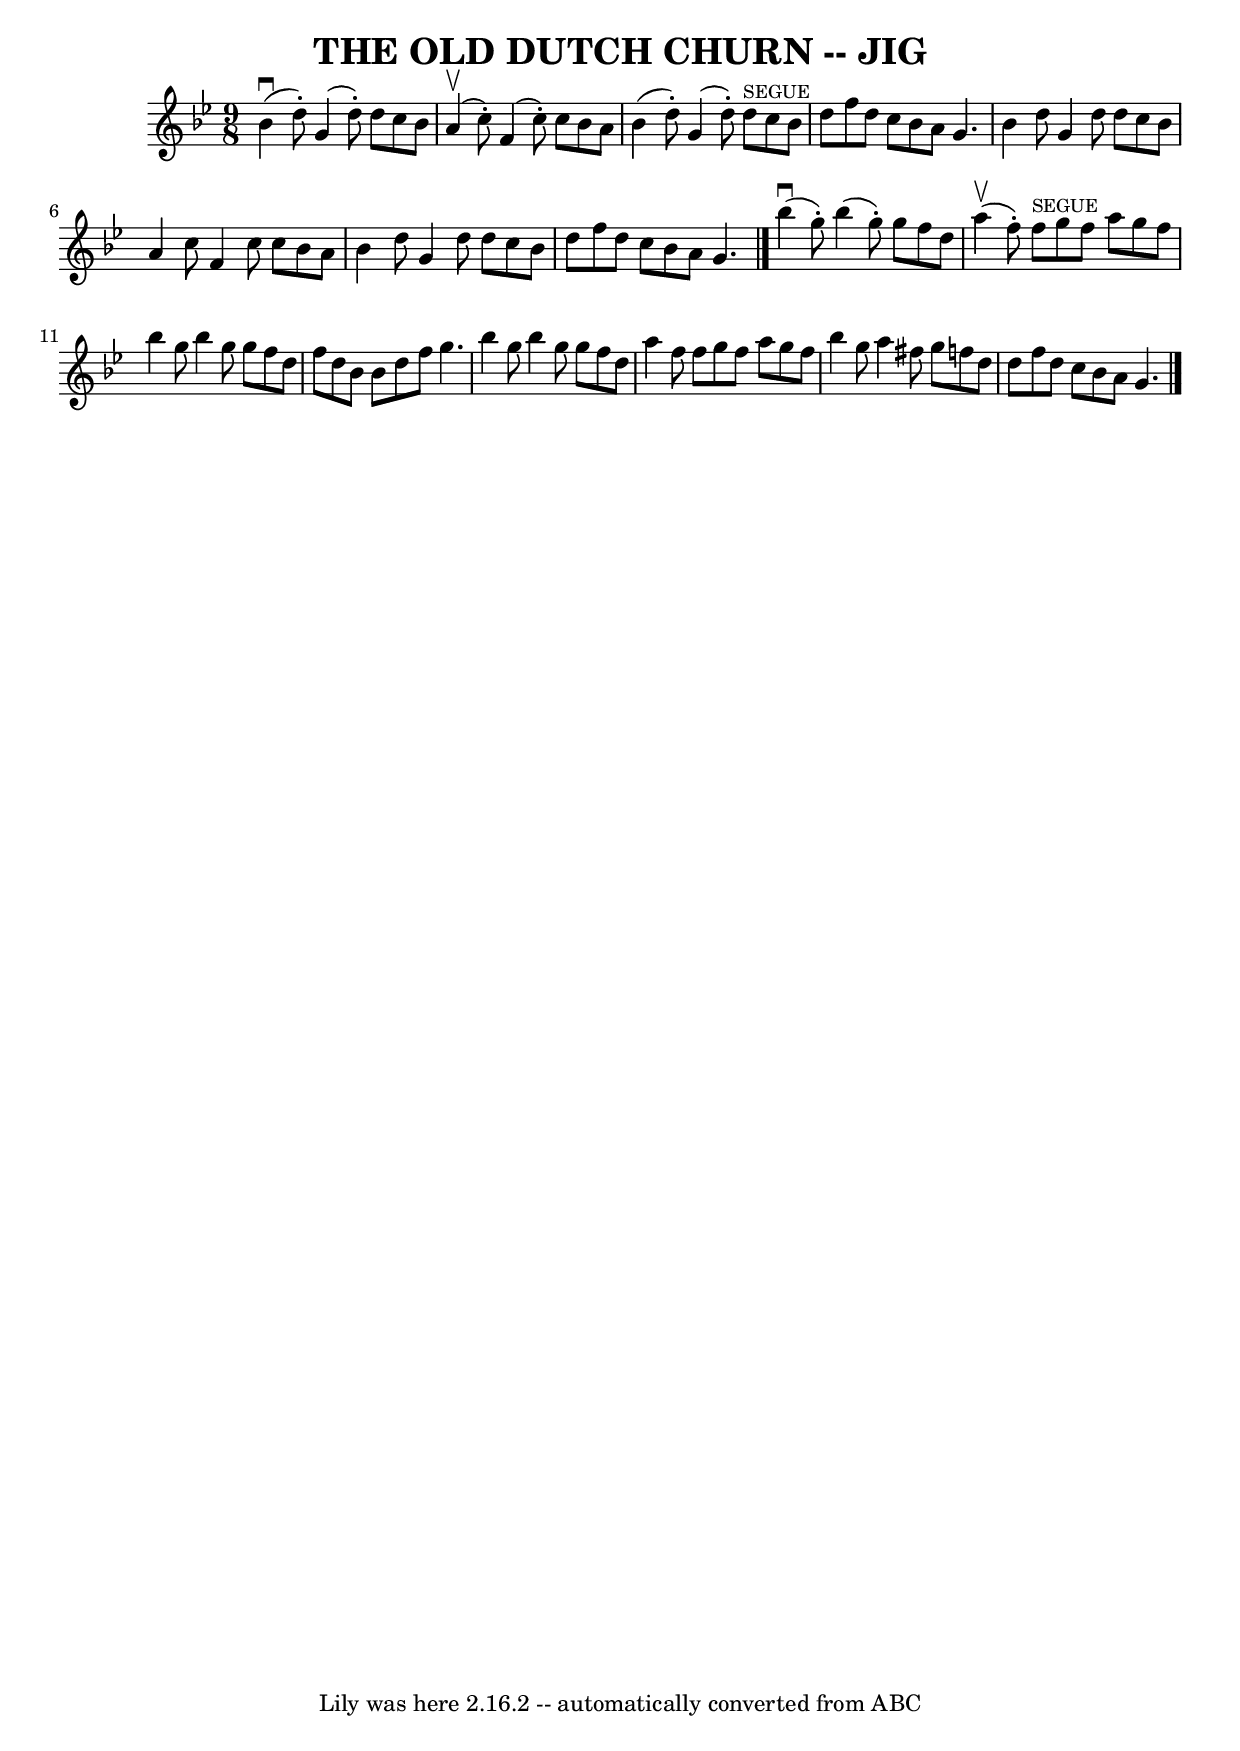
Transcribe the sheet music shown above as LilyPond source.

\version "2.7.40"
\include "Mammoth.ily"
\header {
	%% book = "Ryan's Mammoth Collection of Fiddle Tunes"
	crossRefNumber = "1"
	footnotes = ""
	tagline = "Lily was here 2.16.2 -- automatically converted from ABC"
	title = "THE OLD DUTCH CHURN -- JIG"
}
voicedefault =  {
\set Score.defaultBarType = "empty"

\time 9/8 \key g \minor bes'4 (^\downbow d''8 -.) g'4 (d''8 -.)  
 d''8 c''8 bes'8    |
 a'4 (^\upbow c''8 -.) f'4 (c''8 
-.) c''8 bes'8 a'8    |
 bes'4 (d''8 -.) g'4 (d''8 
-.) d''8^\segue c''8 bes'8    |
 d''8 f''8 d''8    
c''8 bes'8 a'8 g'4.        |
 bes'4 d''8 g'4 d''8    
d''8 c''8 bes'8    |
 a'4 c''8 f'4 c''8 c''8 bes'8 
 a'8    |
 bes'4 d''8 g'4 d''8 d''8 c''8 bes'8    
|
 d''8 f''8 d''8 c''8 bes'8 a'8 g'4.    \bar "|."    
 bes''4 (^\downbow g''8 -.) bes''4 (g''8 -.) g''8 f''8    
d''8    |
 a''4 (^\upbow f''8 -.) f''8^\segue g''8    
f''8 a''8 g''8 f''8    |
 bes''4 g''8 bes''4 g''8    
g''8 f''8 d''8    |
 f''8 d''8 bes'8 bes'8 d''8    
f''8 g''4.        |
 bes''4 g''8 bes''4 g''8 g''8    
f''8 d''8    |
 a''4 f''8 f''8 g''8 f''8 a''8 g''8 
 f''8    |
 bes''4 g''8 a''4 fis''8 g''8 f''!8 d''8 
   |
 d''8 f''8 d''8 c''8 bes'8 a'8 g'4.    \bar "|." 
  
}

\score{
    <<

	\context Staff="default"
	{
	    \voicedefault 
	}

    >>
	\layout {
	}
	\midi {}
}
